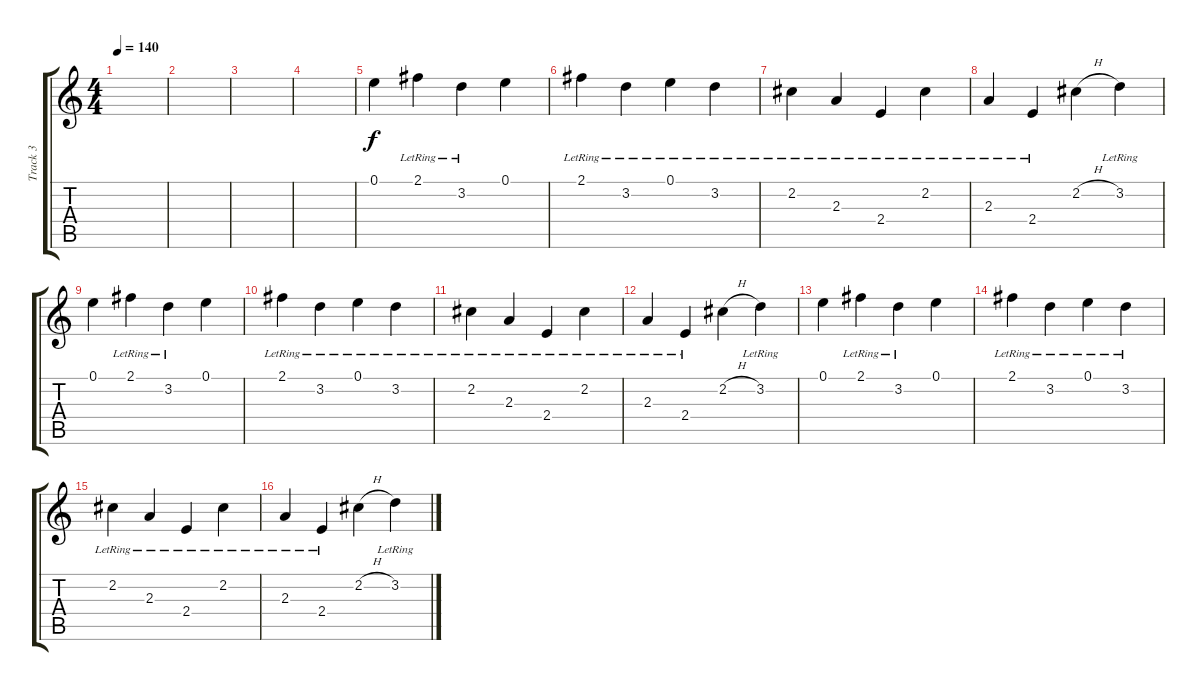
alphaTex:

\track ("Track 3" "Track 3") {instrument electricguitarclean}
\staff {score tabs}
\tuning (E4 B3 G3 D3 A2 E2) {hide}
\ts (4 4)
\tempo 140
\clef g2
\ks c
|
|
|
|
0.1.4 2.1{lr}.4 3.2{lr}.4 0.1.4 |
2.1{lr}.4 3.2{lr}.4 0.1{lr}.4 3.2{lr}.4 |
2.2{lr}.4 2.3{lr}.4 2.4{lr}.4 2.2{lr}.4 |
2.3{lr}.4 2.4{lr}.4 2.2{h}.4 3.2{lr}.4 |
0.1.4 2.1{lr}.4 3.2{lr}.4 0.1.4 |
2.1{lr}.4 3.2{lr}.4 0.1{lr}.4 3.2{lr}.4 |
2.2{lr}.4 2.3{lr}.4 2.4{lr}.4 2.2{lr}.4 |
2.3{lr}.4 2.4{lr}.4 2.2{h}.4 3.2{lr}.4 |
0.1.4 2.1{lr}.4 3.2{lr}.4 0.1.4 |
2.1{lr}.4 3.2{lr}.4 0.1{lr}.4 3.2{lr}.4 |
2.2{lr}.4 2.3{lr}.4 2.4{lr}.4 2.2{lr}.4 |
2.3{lr}.4 2.4{lr}.4 2.2{h}.4 3.2{lr}.4
